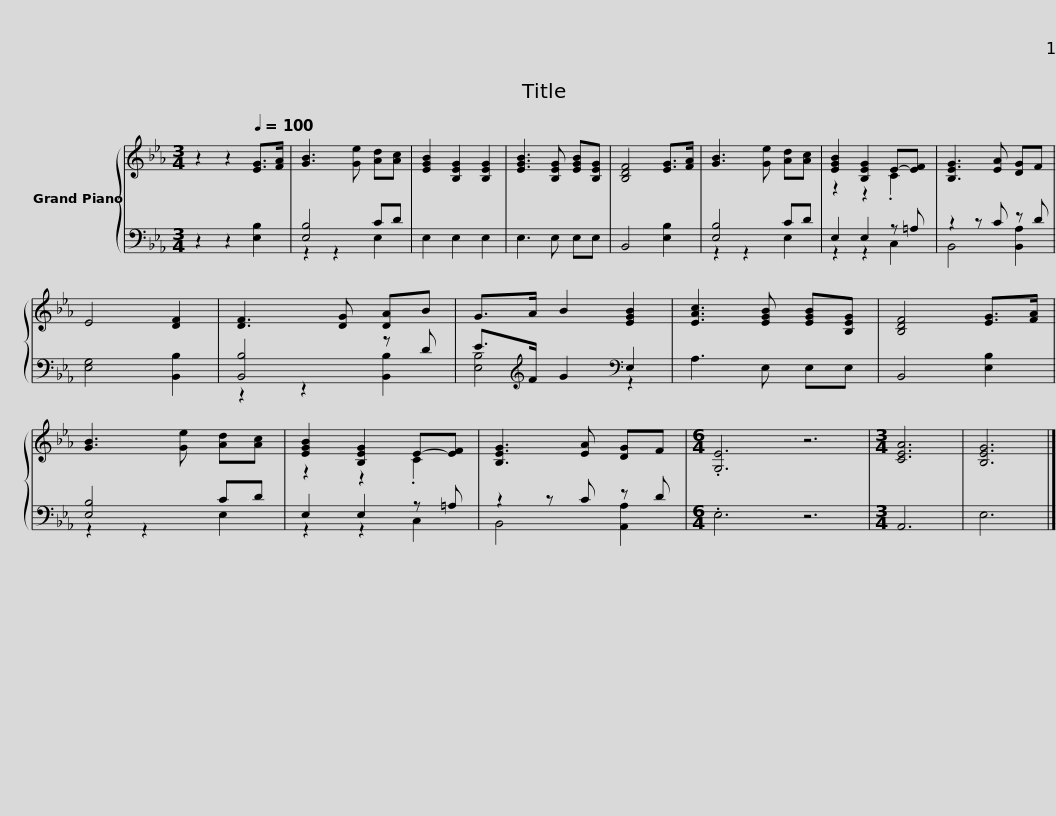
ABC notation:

X:1
%%score { ( 1 4 ) | ( 2 3 ) }
L:1/8
M:3/4
I:linebreak $
K:Eb
V:1 treble
V:4 treble
V:2 bass
V:3 bass
V:1
 z2 z2[Q:1/4=100] [EG]>[FA] | [GB]3 [Ge] [Ad][Ac] | [EGB]2 [B,EG]2 [B,EG]2 | [EGB]3 [B,EG] [EGB][B,EG] | [B,DF]4 [EG]>[FA] | %5
 [GB]3 [Ge] [Ad][Ac] | [EGB]2 [B,EG]2 E-[EF] | [B,EG]3 [EA] [DG]F |$ E4 [DF]2 | [DF]3 [DG] [DA]B | %10
 G>A B2 [EGB]2 | [EAc]3 [EGB] [EGB][B,EG] | [B,DF]4 [EG]>[FA] | [GB]3 [Ge] [Ad][Ac] | [EGB]2 [B,EG]2 E-[EF] |$ %15
 [B,EG]3 [EA] [DG]F |[M:6/4] .[G,E]6 z6 |[M:3/4] [CEA]6 | [B,EG]6 |] %19
V:2
 z2 z2 [E,B,]2 | [E,B,]4 CD | E,2 E,2 E,2 | E,3 E, E,E, | B,,4 [E,B,]2 | %5
 [E,B,]4 CD | E,2 E,2 z =A, | z2 z C z D |$ [E,G,]4 [B,,B,]2 | [B,,B,]4 z D | %10
 E>[K:treble]F G2[K:bass] E,2 | A,3 E, E,E, | B,,4 [E,B,]2 | [E,B,]4 CD | E,2 E,2 z =A, |$ %15
 z2 z C z D |[M:6/4] .E,6 z6 |[M:3/4] A,,6 | E,6 |] %19
V:3
 x6 | z2 z2 E,2 | x6 | x6 | x6 | %5
 z2 z2 E,2 | z2 z2 C,2 | B,,4 [B,,A,]2 |$ x6 | z2 z2 [B,,B,]2 | %10
 [E,B,]4[K:treble][K:bass] z2 | x6 | x6 | z2 z2 E,2 | z2 z2 C,2 |$ %15
 B,,4 [A,,A,]2 |[M:6/4] x12 |[M:3/4] x6 | x6 |] %19
V:4
 x6 | x6 | x6 | x6 | x6 | %5
 x6 | z2 z2 .C2 | x6 |$ x6 | x6 | %10
 x6 | x6 | x6 | x6 | z2 z2 .C2 |$ %15
 x6 |[M:6/4] x12 |[M:3/4] x6 | x6 |] %19
